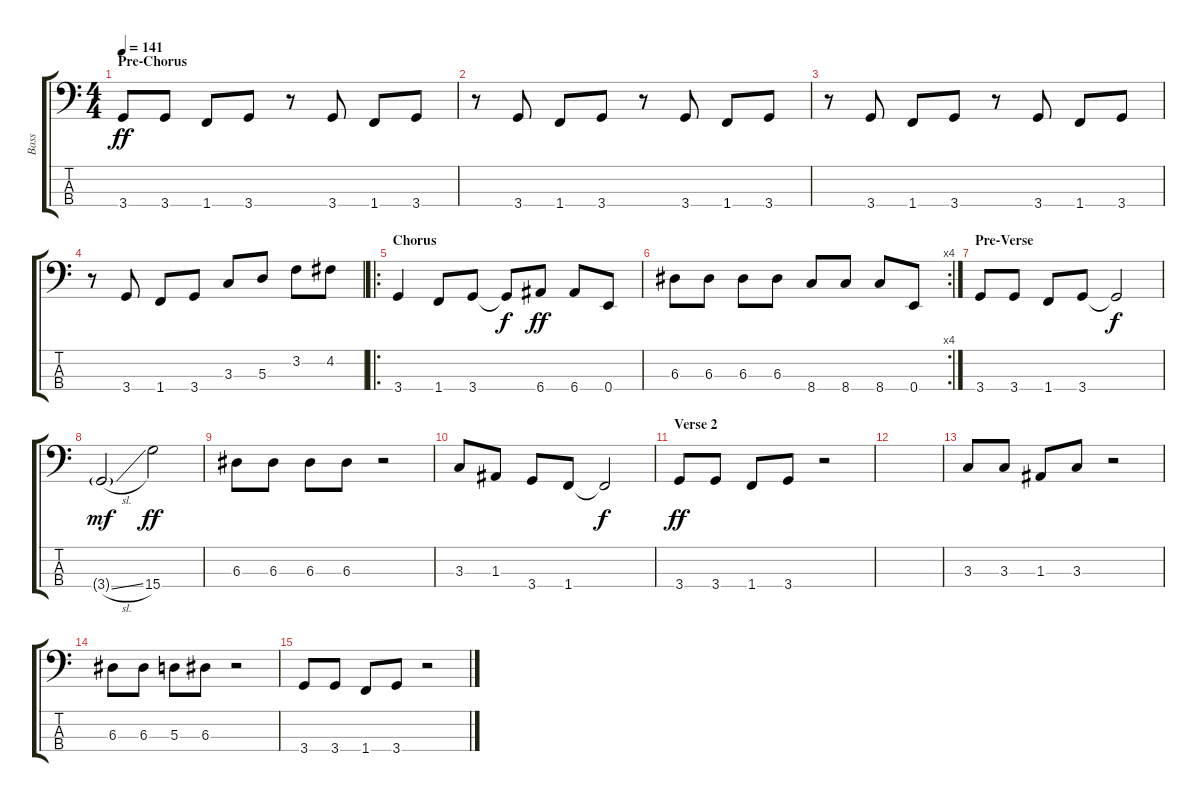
\track ("Bass" "Bass") {instrument electricbassfinger}
\staff {score tabs}
\tuning (G2 D2 A1 E1) {hide}
\ts (4 4)
\section ("" "Pre-Chorus")
\tempo 141
\clef f4
\ks c
3.4.8{dy ff} 3.4.8 1.4.8 3.4.8 r.8 3.4.8 1.4.8 3.4.8 |
r.8 3.4.8 1.4.8 3.4.8 r.8 3.4.8 1.4.8 3.4.8 |
r.8 3.4.8 1.4.8 3.4.8 r.8 3.4.8 1.4.8 3.4.8 |
r.8 3.4.8 1.4.8 3.4.8 3.3.8 5.3.8 3.2.8 4.2.8 |
\ro
\section ("" "Chorus")
3.4.4 1.4.8 3.4.8 3.4{t}.8{dy f} 6.4.8{dy ff} 6.4.8 0.4.8 |
\rc 4
6.3.8 6.3.8 6.3.8 6.3.8 8.4.8 8.4.8 8.4.8 0.4.8 |
\section ("" "Pre-Verse")
3.4.8 3.4.8 1.4.8 3.4.8 3.4{t}.2{dy f} |
3.4{sl g}.2{dy mf} 15.4.2{dy ff} |
6.3.8 6.3.8 6.3.8 6.3.8 r.2 |
3.3.8 1.3.8 3.4.8 1.4.8 1.4{t}.2{dy f} |
\section ("" "Verse 2")
3.4.8{dy ff} 3.4.8 1.4.8 3.4.8 r.2 |
|
3.3.8 3.3.8 1.3.8 3.3.8 r.2 |
6.3.8 6.3.8 5.3.8 6.3.8 r.2 |
3.4.8 3.4.8 1.4.8 3.4.8 r.2
